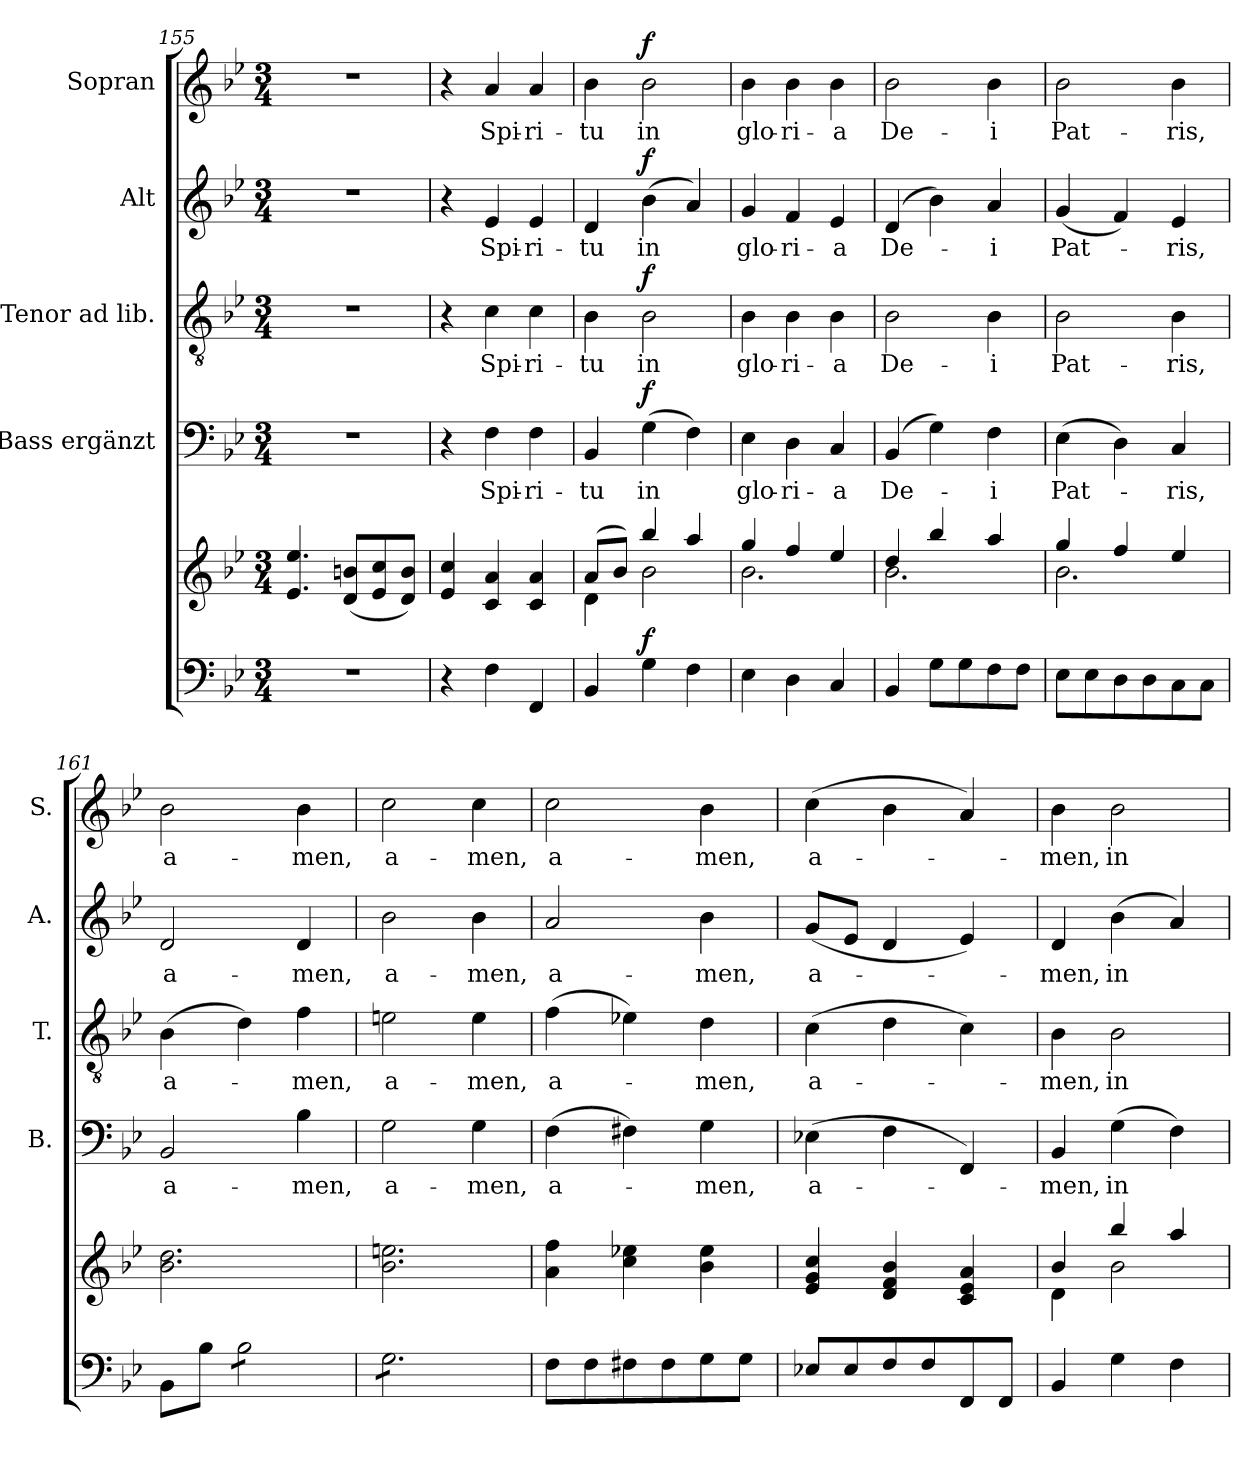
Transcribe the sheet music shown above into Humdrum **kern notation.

**kern	**kern	**dynam	**kern	**text	**dynam	**kern	**text	**dynam	**kern	**text	**dynam	**kern	**text	**dynam
*part5	*part5	*part5	*part4	*part4	*part4	*part3	*part3	*part3	*part2	*part2	*part2	*part1	*part1	*part1
*staff6	*staff5	*staff5/6	*staff4	*staff4	*staff4	*staff3	*staff3	*staff3	*staff2	*staff2	*staff2	*staff1	*staff1	*staff1
*	*	*	*I"Bass ergänzt	*	*	*I"Tenor ad lib.	*	*	*I"Alt	*	*	*I"Sopran	*	*
*	*	*	*I'B.	*	*	*I'T.	*	*	*I'A.	*	*	*I'S.	*	*
!!LO:PB:g=z
*clefF4	*clefG2	*	*clefF4	*	*	*clefGv2	*	*	*clefG2	*	*	*clefG2	*	*
*k[b-e-]	*k[b-e-]	*	*k[b-e-]	*	*	*k[b-e-]	*	*	*k[b-e-]	*	*	*k[b-e-]	*	*
*B-:	*B-:	*	*B-:	*	*	*B-:	*	*	*B-:	*	*	*B-:	*	*
*M3/4	*M3/4	*	*M3/4	*	*	*M3/4	*	*	*M3/4	*	*	*M3/4	*	*
=155	=155	=155	=155	=155	=155	=155	=155	=155	=155	=155	=155	=155	=155	=155
2.r	4.e-/ 4.ee-/	.	2.r	.	.	2.r	.	.	2.r	.	.	2.r	.	.
.	(<8d/ 8bn/L	.	.	.	.	.	.	.	.	.	.	.	.	.
.	8e-/ 8cc/	.	.	.	.	.	.	.	.	.	.	.	.	.
.	8d/ 8b/J)	.	.	.	.	.	.	.	.	.	.	.	.	.
=156	=156	=156	=156	=156	=156	=156	=156	=156	=156	=156	=156	=156	=156	=156
4r	4e-/ 4cc/	.	4r	.	.	4r	.	.	4r	.	.	4r	.	.
!	!	!	!	!LO:LY:b	!	!	!LO:LY:b	!	!	!LO:LY:b	!	!	!LO:LY:b	!
4F\	4c/ 4a/	.	4F\	Spi-	.	4c\	Spi-	.	4e-/	Spi-	.	4a/	Spi-	.
!	!	!	!	!LO:LY:b	!	!	!LO:LY:b	!	!	!LO:LY:b	!	!	!LO:LY:b	!
4FF/	4c/ 4a/	.	4F\	-ri-	.	4c\	-ri-	.	4e-/	-ri-	.	4a/	-ri-	.
=157	=157	=157	=157	=157	=157	=157	=157	=157	=157	=157	=157	=157	=157	=157
*	*^	*	*	*	*	*	*	*	*	*	*	*	*	*
!	!	!	!	!	!LO:LY:b	!	!	!LO:LY:b	!	!	!LO:LY:b	!	!	!LO:LY:b	!
4BB-/	(>8a/L	4d\	.	4BB-/	-tu	.	4B-\	-tu	.	4d/	-tu	.	4b-\	-tu	.
.	8b-/J)	.	.	.	.	.	.	.	.	.	.	.	.	.	.
!	!	!	!LO:DY:a=2	!	!LO:LY:b	!LO:DY:a	!	!LO:LY:b	!LO:DY:a	!	!LO:LY:b	!LO:DY:a	!	!LO:LY:b	!LO:DY:a
4G\	4bb-/	2b-\	f	(>4G\	in	f	2B-\	in	f	(>4b-\	in	f	2b-\	in	f
4F\	4aa/	.	.	4F\)	.	.	.	.	.	4a/)	.	.	.	.	.
=158	=158	=158	=158	=158	=158	=158	=158	=158	=158	=158	=158	=158	=158	=158	=158
!	!	!	!	!	!LO:LY:b	!	!	!LO:LY:b	!	!	!LO:LY:b	!	!	!LO:LY:b	!
4E-\	4gg/	2.b-\	.	4E-\	glo-	.	4B-\	glo-	.	4g/	glo-	.	4b-\	glo-	.
!	!	!	!	!	!LO:LY:b	!	!	!LO:LY:b	!	!	!LO:LY:b	!	!	!LO:LY:b	!
4D\	4ff/	.	.	4D\	-ri-	.	4B-\	-ri-	.	4f/	-ri-	.	4b-\	-ri-	.
!	!	!	!	!	!LO:LY:b	!	!	!LO:LY:b	!	!	!LO:LY:b	!	!	!LO:LY:b	!
4C/	4ee-/	.	.	4C/	-a	.	4B-\	-a	.	4e-/	-a	.	4b-\	-a	.
=159	=159	=159	=159	=159	=159	=159	=159	=159	=159	=159	=159	=159	=159	=159	=159
!	!	!	!	!	!LO:LY:b	!	!	!LO:LY:b	!	!	!LO:LY:b	!	!	!LO:LY:b	!
4BB-/	4dd/	2.b-\	.	(4BB-/	De-	.	2B-\	De-	.	(4d/	De-	.	2b-\	De-	.
8G\L	4bb-/	.	.	4G\)	.	.	.	.	.	4b-\)	.	.	.	.	.
8G\	.	.	.	.	.	.	.	.	.	.	.	.	.	.	.
!	!	!	!	!	!LO:LY:b	!	!	!LO:LY:b	!	!	!LO:LY:b	!	!	!LO:LY:b	!
8F\	4aa/	.	.	4F\	-i	.	4B-\	-i	.	4a/	-i	.	4b-\	-i	.
8F\J	.	.	.	.	.	.	.	.	.	.	.	.	.	.	.
=160	=160	=160	=160	=160	=160	=160	=160	=160	=160	=160	=160	=160	=160	=160	=160
!	!	!	!	!	!LO:LY:b	!	!	!LO:LY:b	!	!	!LO:LY:b	!	!	!LO:LY:b	!
8E-\L	4gg/	2.b-\	.	(>4E-\	Pat-	.	2B-\	Pat-	.	(<4g/	Pat-	.	2b-\	Pat-	.
8E-\	.	.	.	.	.	.	.	.	.	.	.	.	.	.	.
8D\	4ff/	.	.	4D\)	.	.	.	.	.	4f/)	.	.	.	.	.
8D\	.	.	.	.	.	.	.	.	.	.	.	.	.	.	.
!	!	!	!	!	!LO:LY:b	!	!	!LO:LY:b	!	!	!LO:LY:b	!	!	!LO:LY:b	!
8C\	4ee-/	.	.	4C/	-ris,	.	4B-\	-ris,	.	4e-/	-ris,	.	4b-\	-ris,	.
8C\J	.	.	.	.	.	.	.	.	.	.	.	.	.	.	.
*	*v	*v	*	*	*	*	*	*	*	*	*	*	*	*	*
=161	=161	=161	=161	=161	=161	=161	=161	=161	=161	=161	=161	=161	=161	=161
!	!	!	!	!LO:LY:b	!	!	!LO:LY:b	!	!	!LO:LY:b	!	!	!LO:LY:b	!
8BB-\L	2.b-\ 2.dd\	.	2BB-/	a-	.	(>4B-\	a-	.	2d/	a-	.	2b-\	a-	.
8B-\J	.	.	.	.	.	.	.	.	.	.	.	.	.	.
*tremolo	*	*	*	*	*	*	*	*	*	*	*	*	*	*
8B-\L	.	.	.	.	.	4d\)	.	.	.	.	.	.	.	.
8B-\	.	.	.	.	.	.	.	.	.	.	.	.	.	.
!	!	!	!	!LO:LY:b	!	!	!LO:LY:b	!	!	!LO:LY:b	!	!	!LO:LY:b	!
8B-\	.	.	4B-\	-men,	.	4f\	-men,	.	4d/	-men,	.	4b-\	-men,	.
8B-\J	.	.	.	.	.	.	.	.	.	.	.	.	.	.
!!LO:LB:g=z
=162	=162	=162	=162	=162	=162	=162	=162	=162	=162	=162	=162	=162	=162	=162
!	!	!	!	!LO:LY:b	!	!	!LO:LY:b	!	!	!LO:LY:b	!	!	!LO:LY:b	!
8G\L	2.b-\ 2.een\	.	2G\	a-	.	2en\	a-	.	2b-\	a-	.	2cc\	a-	.
8G\	.	.	.	.	.	.	.	.	.	.	.	.	.	.
8G\	.	.	.	.	.	.	.	.	.	.	.	.	.	.
8G\	.	.	.	.	.	.	.	.	.	.	.	.	.	.
!	!	!	!	!LO:LY:b	!	!	!LO:LY:b	!	!	!LO:LY:b	!	!	!LO:LY:b	!
8G\	.	.	4G\	-men,	.	4e\	-men,	.	4b-\	-men,	.	4cc\	-men,	.
8G\J	.	.	.	.	.	.	.	.	.	.	.	.	.	.
*Xtremolo	*	*	*	*	*	*	*	*	*	*	*	*	*	*
=163	=163	=163	=163	=163	=163	=163	=163	=163	=163	=163	=163	=163	=163	=163
!	!	!	!	!LO:LY:b	!	!	!LO:LY:b	!	!	!LO:LY:b	!	!	!LO:LY:b	!
8F\L	4a\ 4ff\	.	(>4F\	a-	.	(>4f\	a-	.	2a/	a-	.	2cc\	a-	.
8F\	.	.	.	.	.	.	.	.	.	.	.	.	.	.
8F#X\	4cc\ 4ee-X\	.	4F#X\)	.	.	4e-X\)	.	.	.	.	.	.	.	.
8F#\	.	.	.	.	.	.	.	.	.	.	.	.	.	.
!	!	!	!	!LO:LY:b	!	!	!LO:LY:b	!	!	!LO:LY:b	!	!	!LO:LY:b	!
8G\	4b-\ 4ee-\	.	4G\	-men,	.	4d\	-men,	.	4b-\	-men,	.	4b-\	-men,	.
8G\J	.	.	.	.	.	.	.	.	.	.	.	.	.	.
=164	=164	=164	=164	=164	=164	=164	=164	=164	=164	=164	=164	=164	=164	=164
!	!	!	!	!LO:LY:b	!	!	!LO:LY:b	!	!	!LO:LY:b	!	!	!LO:LY:b	!
8E-X/L	4e-/ 4g/ 4cc/	.	(>4E-X\	a-	.	(>4c\	a-	.	(<8g/L	a-	.	(>4cc\	a-	.
8E-/	.	.	.	.	.	.	.	.	8e-/J	.	.	.	.	.
8F/	4d/ 4f/ 4b-/	.	4F\	.	.	4d\	.	.	4d/	.	.	4b-\	.	.
8F/	.	.	.	.	.	.	.	.	.	.	.	.	.	.
8FF/	4c/ 4e-/ 4a/	.	4FF/)	.	.	4c\)	.	.	4e-/)	.	.	4a/)	.	.
8FF/J	.	.	.	.	.	.	.	.	.	.	.	.	.	.
=165	=165	=165	=165	=165	=165	=165	=165	=165	=165	=165	=165	=165	=165	=165
*	*^	*	*	*	*	*	*	*	*	*	*	*	*	*
!	!	!	!	!	!LO:LY:b	!	!	!LO:LY:b	!	!	!LO:LY:b	!	!	!LO:LY:b	!
4BB-/	4b-/	4d\	.	4BB-/	-men,	.	4B-\	-men,	.	4d/	-men,	.	4b-\	-men,	.
!	!	!	!	!	!LO:LY:b	!	!	!LO:LY:b	!	!	!LO:LY:b	!	!	!LO:LY:b	!
4G\	4bb-/	2b-\	.	(>4G\	in	.	2B-\	in	.	(>4b-\	in	.	2b-\	in	.
4F\	4aa/	.	.	4F\)	.	.	.	.	.	4a/)	.	.	.	.	.
*	*v	*v	*	*	*	*	*	*	*	*	*	*	*	*	*
=	=	=	=	=	=	=	=	=	=	=	=	=	=	=
*-	*-	*-	*-	*-	*-	*-	*-	*-	*-	*-	*-	*-	*-	*-
